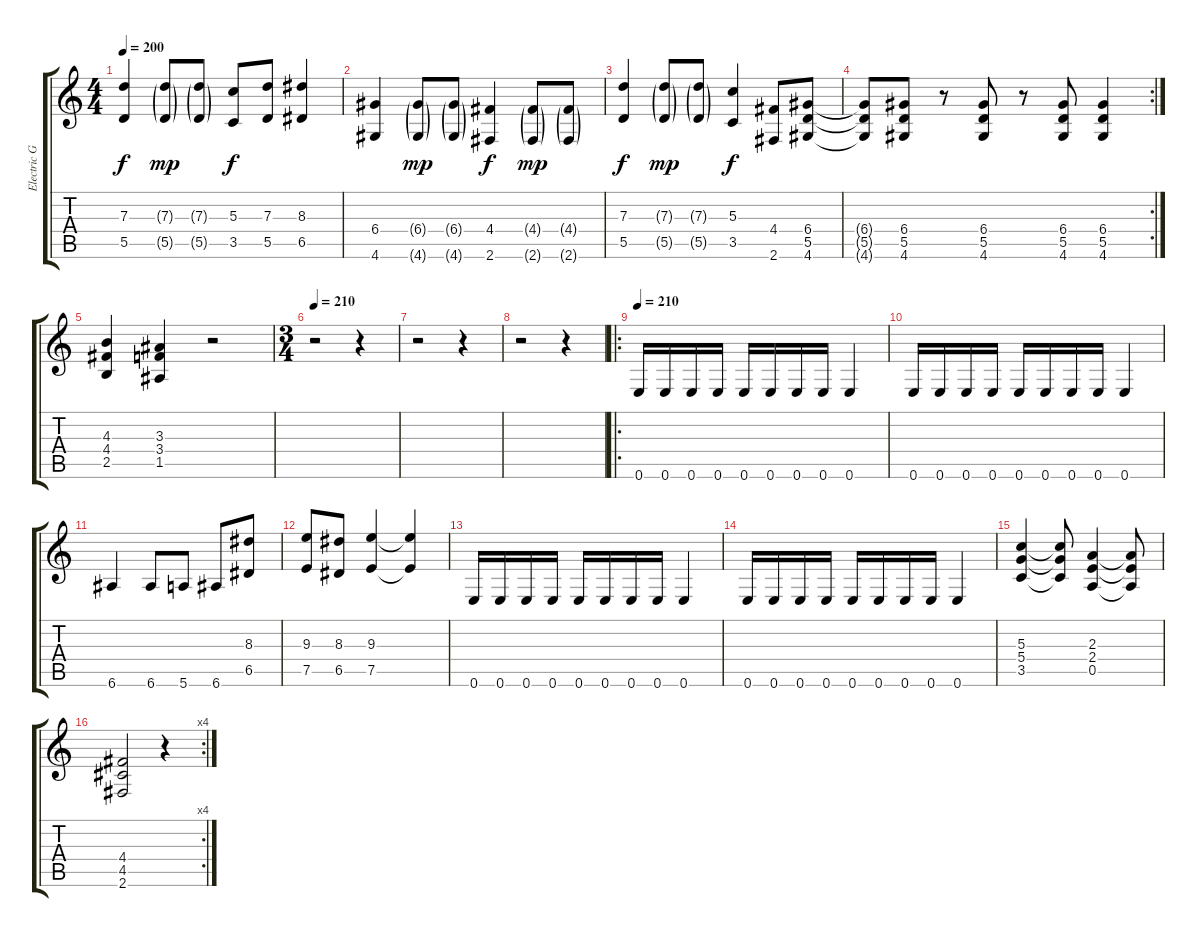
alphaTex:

\track ("Electric Guitar 2 " "Electric G") {instrument distortionguitar}
\staff {score tabs}
\tuning (E4 B3 G3 D3 A2 E2) {hide}
\ts (4 4)
\tempo 200
\clef g2
\ks c
(7.3 5.5).4{dy f} (7.3{g} 5.5{g}).8{dy mp} (7.3{g} 5.5{g}).8 (5.3 3.5).8{dy f} (7.3 5.5).8 (8.3 6.5).4 |
(6.4 4.6).4 (6.4{g} 4.6{g}).8{dy mp} (6.4{g} 4.6{g}).8 (4.4 2.6).4{dy f} (4.4{g} 2.6{g}).8{dy mp} (4.4{g} 2.6{g}).8 |
(7.3 5.5).4{dy f} (7.3{g} 5.5{g}).8{dy mp} (7.3{g} 5.5{g}).8 (5.3 3.5).4{dy f} (4.4 2.6).8 (6.4 5.5 4.6).8 |
\rc 2
(6.4{t} 5.5{t} 4.6{t}).8 (6.4 5.5 4.6).8 r.8 (6.4 5.5 4.6).8 r.8 (6.4 5.5 4.6).8 (6.4 5.5 4.6).4 |
(4.3 4.4 2.5).4 (3.3 3.4 1.5).4 r.2 |
\ts (3 4)
\tempo 210
r.2 r.4 |
r.2 r.4 |
r.2 r.4 |
\ro
\tempo 210
0.6.16 0.6.16 0.6.16 0.6.16 0.6.16 0.6.16 0.6.16 0.6.16 0.6.4 |
0.6.16 0.6.16 0.6.16 0.6.16 0.6.16 0.6.16 0.6.16 0.6.16 0.6.4 |
6.6.4 6.6.8 5.6.8 6.6.8 (8.3 6.5).8 |
(9.3 7.5).8 (8.3 6.5).8 (9.3 7.5).4 (9.3{t} 7.5{t}).4 |
0.6.16 0.6.16 0.6.16 0.6.16 0.6.16 0.6.16 0.6.16 0.6.16 0.6.4 |
0.6.16 0.6.16 0.6.16 0.6.16 0.6.16 0.6.16 0.6.16 0.6.16 0.6.4 |
(5.3 5.4 3.5).4 (5.3{t} 5.4{t} 3.5{t}).8 (2.3 2.4 0.5).4 (2.3{t} 2.4{t} 0.5{t}).8 |
\rc 4
(4.4 4.5 2.6).2 r.4
